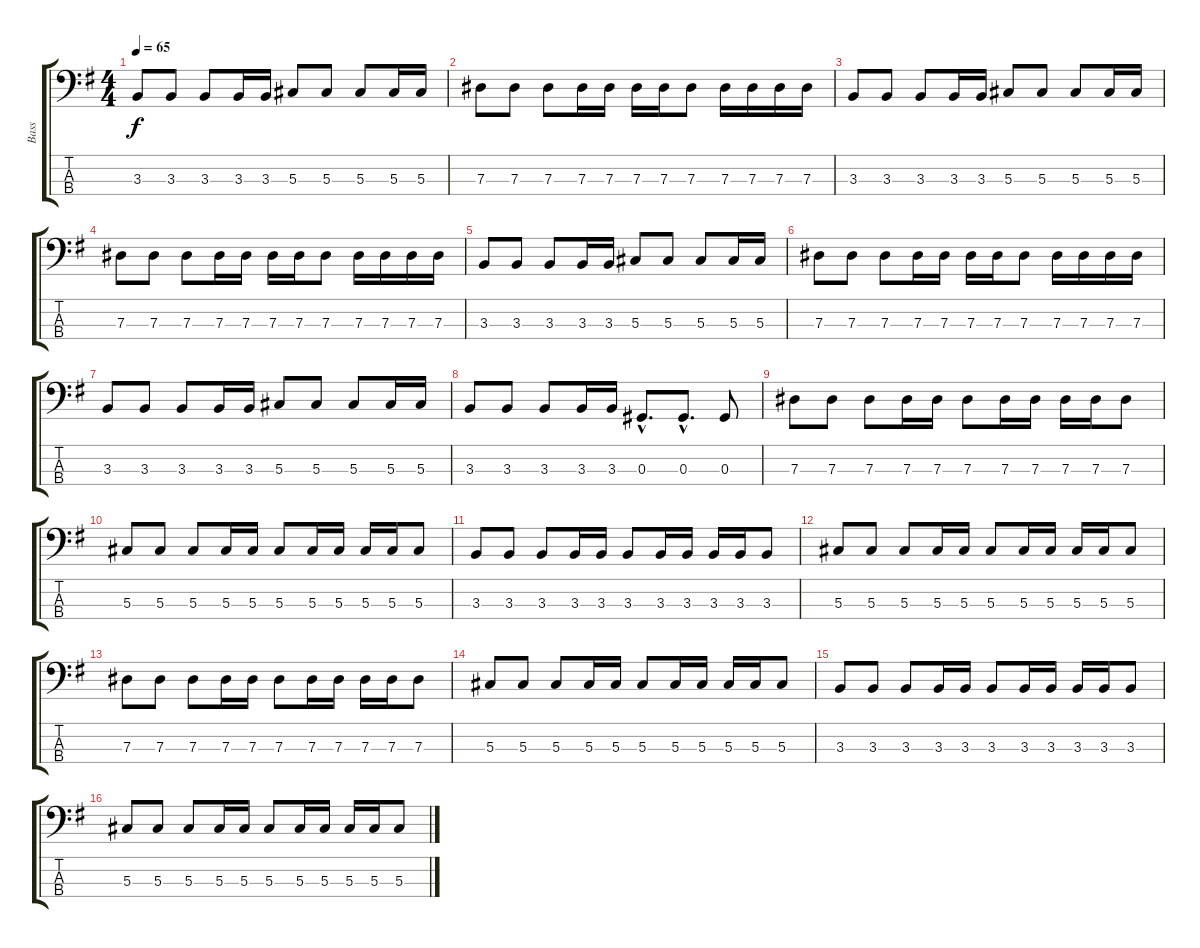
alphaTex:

\track ("Bass" "Bass") {instrument electricbassfinger}
\staff {score tabs}
\tuning (Gb2 Db2 Ab1 Eb1) {hide}
\ts (4 4)
\tempo 65
\clef f4
\ks eminor
3.3.8{dy f} 3.3.8 3.3.8 3.3.16 3.3.16 5.3.8 5.3.8 5.3.8 5.3.16 5.3.16 |
7.3.8 7.3.8 7.3.8 7.3.16 7.3.16 7.3.16 7.3.16 7.3.8 7.3.16 7.3.16 7.3.16 7.3.16 |
3.3.8 3.3.8 3.3.8 3.3.16 3.3.16 5.3.8 5.3.8 5.3.8 5.3.16 5.3.16 |
7.3.8 7.3.8 7.3.8 7.3.16 7.3.16 7.3.16 7.3.16 7.3.8 7.3.16 7.3.16 7.3.16 7.3.16 |
3.3.8 3.3.8 3.3.8 3.3.16 3.3.16 5.3.8 5.3.8 5.3.8 5.3.16 5.3.16 |
7.3.8 7.3.8 7.3.8 7.3.16 7.3.16 7.3.16 7.3.16 7.3.8 7.3.16 7.3.16 7.3.16 7.3.16 |
3.3.8 3.3.8 3.3.8 3.3.16 3.3.16 5.3.8 5.3.8 5.3.8 5.3.16 5.3.16 |
3.3.8 3.3.8 3.3.8 3.3.16 3.3.16 0.3{hac}.8{d} 0.3{hac}.8{d} 0.3.8 |
7.3.8 7.3.8 7.3.8 7.3.16 7.3.16 7.3.8 7.3.16 7.3.16 7.3.16 7.3.16 7.3.8 |
5.3.8 5.3.8 5.3.8 5.3.16 5.3.16 5.3.8 5.3.16 5.3.16 5.3.16 5.3.16 5.3.8 |
3.3.8 3.3.8 3.3.8 3.3.16 3.3.16 3.3.8 3.3.16 3.3.16 3.3.16 3.3.16 3.3.8 |
5.3.8 5.3.8 5.3.8 5.3.16 5.3.16 5.3.8 5.3.16 5.3.16 5.3.16 5.3.16 5.3.8 |
7.3.8 7.3.8 7.3.8 7.3.16 7.3.16 7.3.8 7.3.16 7.3.16 7.3.16 7.3.16 7.3.8 |
5.3.8 5.3.8 5.3.8 5.3.16 5.3.16 5.3.8 5.3.16 5.3.16 5.3.16 5.3.16 5.3.8 |
3.3.8 3.3.8 3.3.8 3.3.16 3.3.16 3.3.8 3.3.16 3.3.16 3.3.16 3.3.16 3.3.8 |
5.3.8 5.3.8 5.3.8 5.3.16 5.3.16 5.3.8 5.3.16 5.3.16 5.3.16 5.3.16 5.3.8
